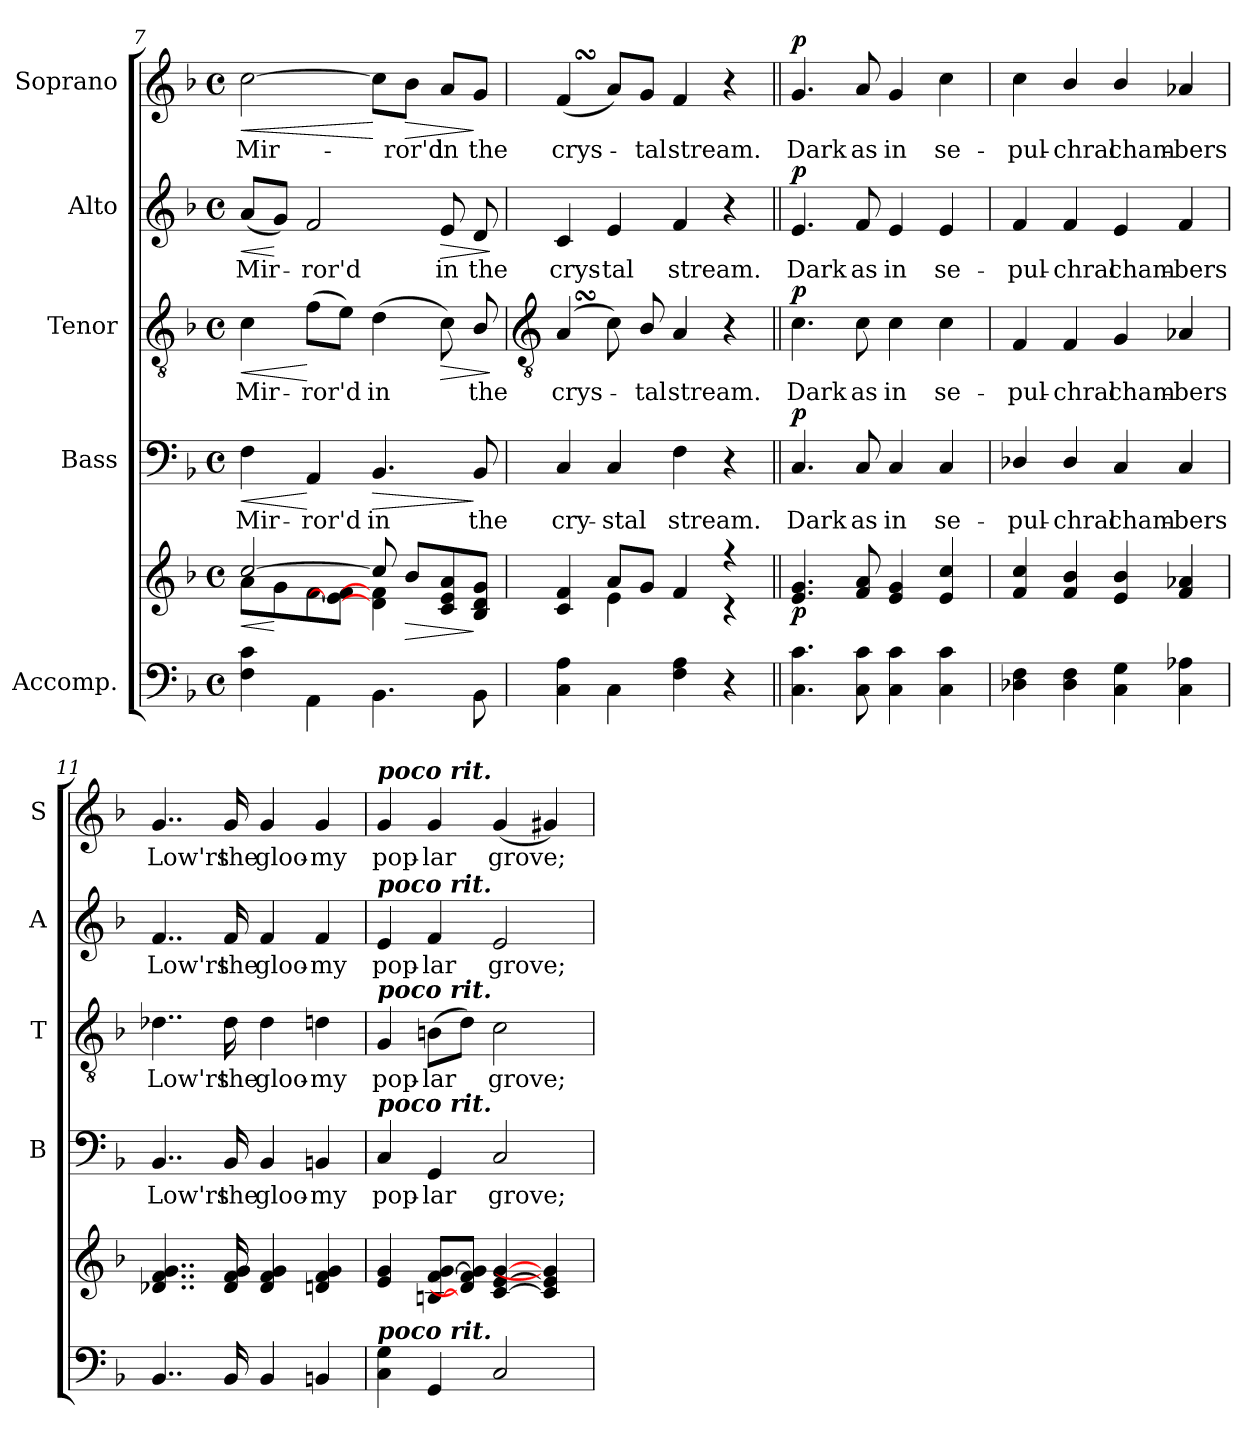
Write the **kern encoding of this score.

**kern	**kern	**dynam	**kern	**text	**dynam	**kern	**text	**dynam	**kern	**text	**dynam	**kern	**text	**dynam
*part5	*part5	*part5	*part4	*part4	*part4	*part3	*part3	*part3	*part2	*part2	*part2	*part1	*part1	*part1
*staff6	*staff5	*staff5/6	*staff4	*staff4	*staff4	*staff3	*staff3	*staff3	*staff2	*staff2	*staff2	*staff1	*staff1	*staff1
*I"Accomp.	*	*	*I"Bass	*	*	*I"Tenor	*	*	*I"Alto	*	*	*I"Soprano	*	*
*	*	*	*I'B	*	*	*I'T	*	*	*I'A	*	*	*I'S	*	*
*clefF4	*clefG2	*	*clefF4	*	*	*clefGv2	*	*	*clefG2	*	*	*clefG2	*	*
*k[b-]	*k[b-]	*	*k[b-]	*	*	*k[b-]	*	*	*k[b-]	*	*	*k[b-]	*	*
*F:	*F:	*	*F:	*	*	*F:	*	*	*F:	*	*	*F:	*	*
*M4/4	*M4/4	*	*M4/4	*	*	*M4/4	*	*	*M4/4	*	*	*M4/4	*	*
*met(c)	*met(c)	*	*met(c)	*	*	*met(c)	*	*	*met(c)	*	*	*met(c)	*	*
=7	=7	=7	=7	=7	=7	=7	=7	=7	=7	=7	=7	=7	=7	=7
!	!	!LO:HP:b	!	!	!	!	!	!	!	!	!	!	!	!
*	*^	*	*	*	*	*	*	*	*	*	*	*	*	*
!	!	!	!LO:HP:n=1:b	!	!LO:LY:b	!LO:HP:b	!	!LO:LY:b	!LO:HP:b	!	!LO:LY:b	!LO:HP:b	!	!LO:LY:b	!LO:HP:b
4F\ 4c\	[2cc/	8a\L	< <	4F	Mir-	<	4c	Mir-	<	(<8aL	Mir-	<	[2cc	Mir-	<
.	.	8g\	[	.	.	.	.	.	.	8gJ)	.	[	.	.	.
!	!	!	!	!	!LO:LY:b	!	!	!LO:LY:b	!	!	!LO:LY:b	!	!	!	!
4AA\	.	[8f\	.	4AA	-ror'd	[	(>8fL	-ror'd	[	2f	ror'd	.	.	.	.
.	.	8e\] 8f\]J	.	.	.	.	8eJ)	.	.	.	.	.	.	.	.
!	!	!	!	!	!LO:LY:b	!LO:HP:b	!	!LO:LY:b	!	!	!	!	!	!	!
4.BB-\	8cc/]	4d\] 4f\]	[	4.BB-	in	>	(>4d	in	.	.	.	.	8cc\L]	.	[
!	!	!	!LO:HP:b	!	!	!	!	!	!	!	!	!	!	!LO:LY:b	!LO:HP:b
.	8b-/L	.	>	.	.	.	.	.	.	.	.	.	8b-\J	ror'd	>
!	!	!	!	!	!	!	!	!	!LO:HP:b	!	!LO:LY:b	!LO:HP:b	!	!LO:LY:b	!
.	8c/ 8e/ 8a/	4ryy	.	.	.	.	8c)	.	>	8e	in	>	8a/L	in	.
!	!	!	!	!	!LO:LY:b	!	!	!LO:LY:b	!	!	!LO:LY:b	!	!	!LO:LY:b	!
8BB-\	8B-/ 8d/ 8g/J	.	]	8BB-	the	]	8B-/	the	.	8d	the	.	8g/J	the	]
*	*v	*v	*	*	*	*	*	*	*	*	*	*	*	*	*
.	.	.	.	.	.	.	.	]	.	.	]	.	.	.
!!LO:LB:g=z
=8	=8	=8	=8	=8	=8	=8	=8	=8	=8	=8	=8	=8	=8	=8
*	*	*	*	*	*	*clefGv2	*	*	*	*	*	*	*	*
*	*^	*	*	*	*	*	*	*	*	*	*	*	*	*
!	!	!	!	!	!LO:LY:b	!	!	!LO:LY:b	!	!	!LO:LY:b	!	!	!LO:LY:b	!
4C 4A	4c/ 4f/	4ryy	.	4C	cry-	.	(<4ASsS	crys-	.	4c	crys-	.	(<4fSSs	crys-	.
!	!	!	!	!	!LO:LY:b	!	!	!	!	!	!LO:LY:b	!	!	!	!
4C\	8a/L	4e\	.	4C	-stal	.	8c)	.	.	4e	-tal	.	8a/L)	.	.
!	!	!	!	!	!	!	!	!LO:LY:b	!	!	!	!	!	!LO:LY:b	!
.	8g/J	.	.	.	.	.	8B-/	tal	.	.	.	.	8g/J	tal	.
!	!	!	!	!	!LO:LY:b	!	!	!LO:LY:b	!	!	!LO:LY:b	!	!	!LO:LY:b	!
4F 4A	4f/	4ryy	.	4F	stream.	.	4A	stream.	.	4f	stream.	.	4f	stream.	.
4r	4r	4r	.	4r	.	.	4r	.	.	4r	.	.	4r	.	.
=9||	=9||	=9||	=9||	=9||	=9||	=9||	=9||	=9||	=9||	=9||	=9||	=9||	=9||	=9||	=9||
!	!	!	!LO:DY:b	!	!LO:LY:b	!LO:DY:b	!	!LO:LY:b	!LO:DY:b	!	!LO:LY:b	!LO:DY:b	!	!LO:LY:b	!LO:DY:b
4.C 4.c	4.e/ 4.g/	1ryy	p	4.C	Dark	p	4.c	Dark	p	4.e	Dark	p	4.g	Dark	p
!	!	!	!	!	!LO:LY:b	!	!	!LO:LY:b	!	!	!LO:LY:b	!	!	!LO:LY:b	!
8C 8c	8f/ 8a/	.	.	8C	as	.	8c	as	.	8f	as	.	8a	as	.
!	!	!	!	!	!LO:LY:b	!	!	!LO:LY:b	!	!	!LO:LY:b	!	!	!LO:LY:b	!
4C 4c	4e/ 4g/	.	.	4C	in	.	4c	in	.	4e	in	.	4g	in	.
!	!	!	!	!	!LO:LY:b	!	!	!LO:LY:b	!	!	!LO:LY:b	!	!	!LO:LY:b	!
4C 4c	4e/ 4cc/	.	.	4C	se-	.	4c	se-	.	4e	se-	.	4cc	se-	.
=10	=10	=10	=10	=10	=10	=10	=10	=10	=10	=10	=10	=10	=10	=10	=10
!	!	!	!	!	!LO:LY:b	!	!	!LO:LY:b	!	!	!LO:LY:b	!	!	!LO:LY:b	!
4D-X\ 4F\	4f/ 4cc/	1ryy	.	4D-X/	-pul-	.	4F	-pul-	.	4f	-pul-	.	4cc	-pul-	.
!	!	!	!	!	!LO:LY:b	!	!	!LO:LY:b	!	!	!LO:LY:b	!	!	!LO:LY:b	!
4D-\ 4F\	4f/ 4b-/	.	.	4D-/	-chral	.	4F	-chral	.	4f	-chral	.	4b-/	-chral	.
!	!	!	!	!	!LO:LY:b	!	!	!LO:LY:b	!	!	!LO:LY:b	!	!	!LO:LY:b	!
4C 4G	4e/ 4b-/	.	.	4C	cham-	.	4G	cham-	.	4e	cham-	.	4b-/	cham-	.
!	!	!	!	!	!LO:LY:b	!	!	!LO:LY:b	!	!	!LO:LY:b	!	!	!LO:LY:b	!
4C 4A-X	4f/ 4a-X/	.	.	4C	-bers	.	4A-X	-bers	.	4f	-bers	.	4a-X	-bers	.
=11	=11	=11	=11	=11	=11	=11	=11	=11	=11	=11	=11	=11	=11	=11	=11
!	!	!	!	!	!LO:LY:b	!	!	!LO:LY:b	!	!	!LO:LY:b	!	!	!LO:LY:b	!
4..BB-	4..d-X/ 4..f/ 4..g/	1ryy	.	4..BB-	Low'rs	.	4..d-X	Low'rs	.	4..f	Low'rs	.	4..g	Low'rs	.
!	!	!	!	!	!LO:LY:b	!	!	!LO:LY:b	!	!	!LO:LY:b	!	!	!LO:LY:b	!
16BB-	16d-/ 16f/ 16g/	.	.	16BB-	the	.	16d-	the	.	16f	the	.	16g	the	.
!	!	!	!	!	!LO:LY:b	!	!	!LO:LY:b	!	!	!LO:LY:b	!	!	!LO:LY:b	!
4BB-	4d-/ 4f/ 4g/	.	.	4BB-	gloo-	.	4d-	gloo-	.	4f	gloo-	.	4g	gloo-	.
!	!	!	!	!	!LO:LY:b	!	!	!LO:LY:b	!	!	!LO:LY:b	!	!	!LO:LY:b	!
4BBn	4dn/ 4f/ 4g/	.	.	4BBn	-my	.	4dn	-my	.	4f	-my	.	4g	-my	.
=12	=12	=12	=12	=12	=12	=12	=12	=12	=12	=12	=12	=12	=12	=12	=12
!	!	!	!	!	!	!	!	!	!	!	!	!	!LO:TX:a:Bi:t=poco rit.	!	!
!	!	!	!	!	!	!	!	!	!	!LO:TX:a:Bi:t=poco rit.	!	!	!	!	!
!	!	!	!	!	!	!	!LO:TX:a:Bi:t=poco rit.	!	!	!	!	!	!	!	!
!	!	!	!	!LO:TX:a:Bi:t=poco rit.	!	!	!	!	!	!	!	!	!	!	!
!LO:TX:a:Bi:t=poco rit.	!	!	!	!	!	!	!	!	!	!	!	!	!	!	!
!	!	!	!	!	!LO:LY:b	!	!	!LO:LY:b	!	!	!LO:LY:b	!	!	!LO:LY:b	!
4C 4G	4e/ 4g/	1ryy	.	4C	pop-	.	4G	pop-	.	4e	pop-	.	4g	pop-	.
!	!	!	!	!	!LO:LY:b	!	!	!LO:LY:b	!	!	!LO:LY:b	!	!	!LO:LY:b	!
4GG	[8Bn/ [8f/ [8g/L	.	.	4GG	-lar	.	(>8BnL	-lar	.	4f	-lar	.	4g	-lar	.
.	8d/] 8f/] 8g/]J	.	.	.	.	.	8dJ)	.	.	.	.	.	.	.	.
!	!	!	!	!	!LO:LY:b	!	!	!LO:LY:b	!	!	!LO:LY:b	!	!	!LO:LY:b	!
2C	[4c/ [4e/ [4g/	.	.	2C	grove;	.	2c	grove;	.	2e	grove;	.	(<4g	grove;	.
.	4c/] 4e/] 4g#/]	.	.	.	.	.	.	.	.	.	.	.	4g#X)	.	.
*	*v	*v	*	*	*	*	*	*	*	*	*	*	*	*	*
=	=	=	=	=	=	=	=	=	=	=	=	=	=	=
*-	*-	*-	*-	*-	*-	*-	*-	*-	*-	*-	*-	*-	*-	*-
